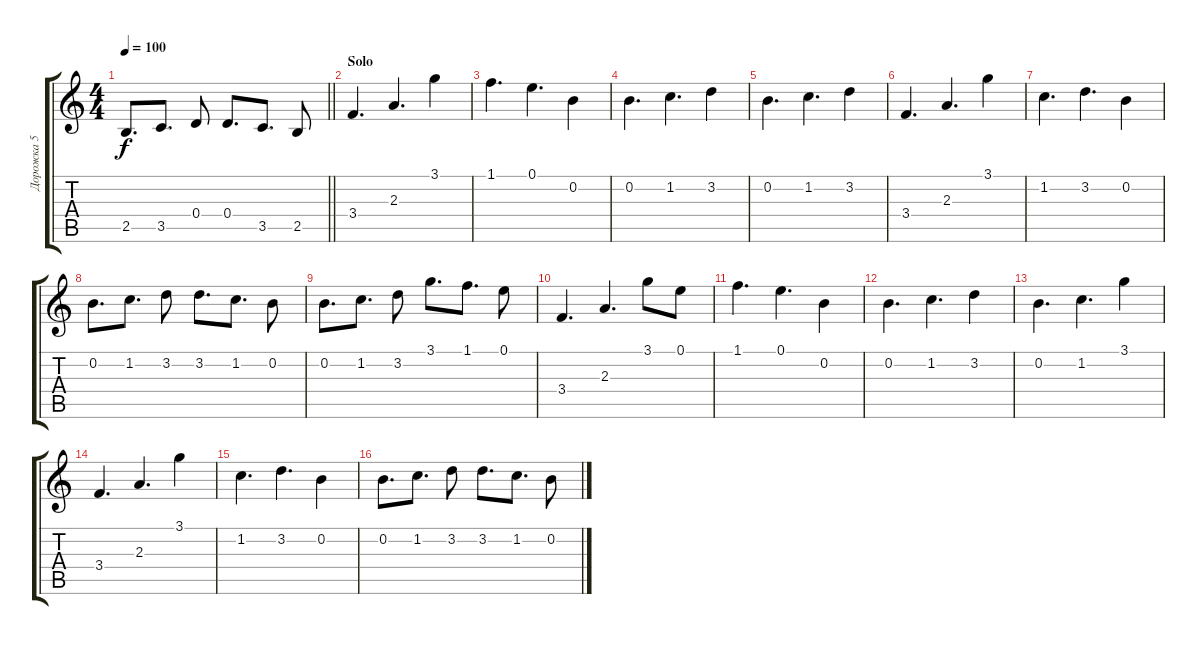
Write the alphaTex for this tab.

\track ("Дорожка 5" "Дорожка 5") {instrument overdrivenguitar}
\staff {score tabs}
\tuning (E4 B3 G3 D3 A2 E2) {hide}
\ts (4 4)
\tempo 100
\clef g2
\barLineRight lightlight
\ks c
2.5.8{d dy f} 3.5.8{d} 0.4.8 0.4.8{d} 3.5.8{d} 2.5.8 |
\section ("" "Solo")
3.4.4{d instrument distortionguitar} 2.3.4{d} 3.1.4 |
1.1.4{d} 0.1.4{d} 0.2.4 |
0.2.4{d} 1.2.4{d} 3.2.4 |
0.2.4{d} 1.2.4{d} 3.2.4 |
3.4.4{d} 2.3.4{d} 3.1.4 |
1.2.4{d} 3.2.4{d} 0.2.4 |
0.2.8{d} 1.2.8{d} 3.2.8 3.2.8{d} 1.2.8{d} 0.2.8 |
0.2.8{d} 1.2.8{d} 3.2.8 3.1.8{d} 1.1.8{d} 0.1.8 |
3.4.4{d} 2.3.4{d} 3.1.8 0.1.8 |
1.1.4{d} 0.1.4{d} 0.2.4 |
0.2.4{d} 1.2.4{d} 3.2.4 |
0.2.4{d} 1.2.4{d} 3.1.4 |
3.4.4{d} 2.3.4{d} 3.1.4 |
1.2.4{d} 3.2.4{d} 0.2.4 |
0.2.8{d} 1.2.8{d} 3.2.8 3.2.8{d} 1.2.8{d} 0.2.8
